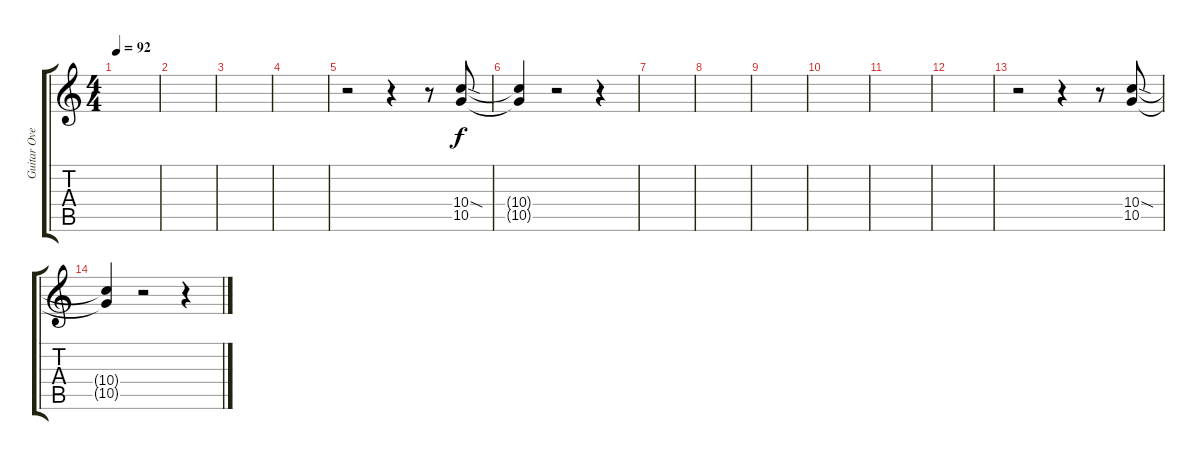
\track ("Guitar Overdubs" "Guitar Ove") {instrument distortionguitar}
\staff {score tabs}
\tuning (E4 B3 G3 D3 A2 E2) {hide}
\ts (4 4)
\section ("" "")
\tempo 92
\clef g2
\ks c
|
|
|
|
r.2 r.4 r.8 (10.4{sod} 10.5).8 |
(10.4{t} 10.5{t}).4 r.2 r.4 |
|
|
|
|
|
|
r.2 r.4 r.8 (10.4{sod} 10.5).8 |
(10.4{t} 10.5{t}).4 r.2 r.4
